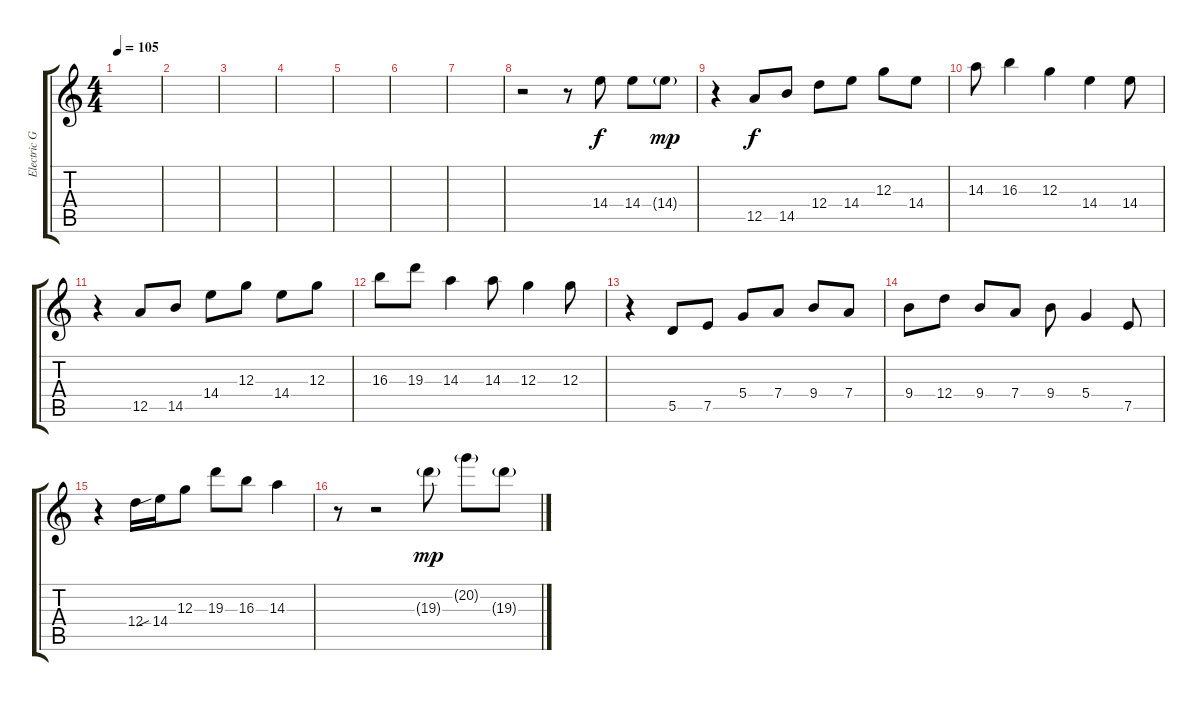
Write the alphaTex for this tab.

\track ("Electric Guitar (jazz)" "Electric G") {instrument electricguitarjazz}
\staff {score tabs}
\tuning (E4 B3 G3 D3 A2 E2) {hide}
\ts (4 4)
\tempo 105
\clef g2
\ks c
|
|
|
|
|
|
|
r.2 r.8 14.4.8 14.4.8 14.4{g}.8{dy mp} |
r.4 12.5.8{dy f} 14.5.8 12.4.8 14.4.8 12.3.8 14.4.8 |
14.3.8 16.3.4 12.3.4 14.4.4 14.4.8 |
r.4 12.5.8 14.5.8 14.4.8 12.3.8 14.4.8 12.3.8 |
16.3.8 19.3.8 14.3.4 14.3.8 12.3.4 12.3.8 |
r.4 5.5.8 7.5.8 5.4.8 7.4.8 9.4.8 7.4.8 |
9.4.8 12.4.8 9.4.8 7.4.8 9.4.8 5.4.4 7.5.8 |
r.4 12.4.16 14.4{sib}.16 12.3.8 19.3.8 16.3.8 14.3.4 |
r.8 r.2 19.3{g}.8{dy mp} 20.2{g}.8 19.3{g}.8
